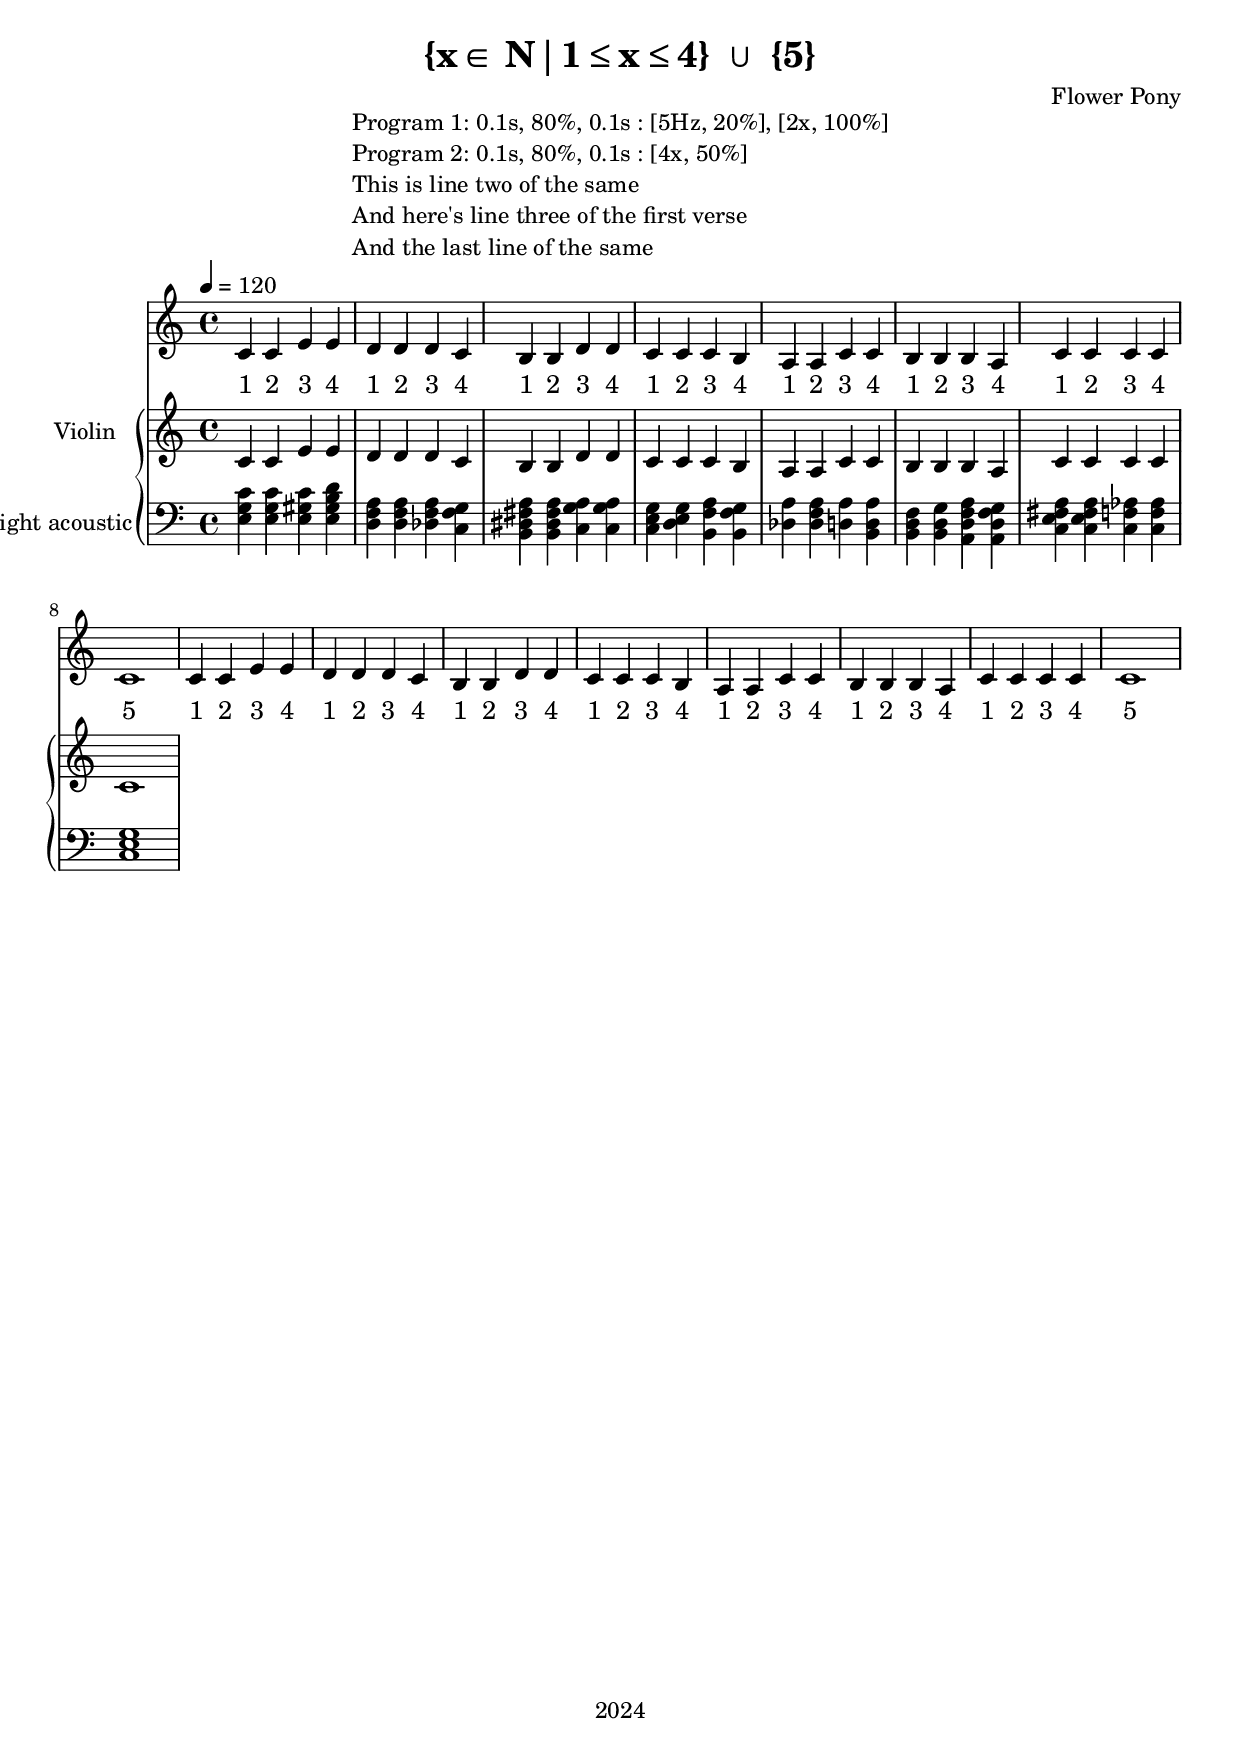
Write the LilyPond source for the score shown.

\version "2.21.0"

\header {
 date = "2024"
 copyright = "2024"
 title = "{x∈ N∣1≤x≤4} ∪ {5}"
 composer = "Flower Pony"
}

lyricsPattern =  \lyricmode {
  "1"4 "2"4 "3"4 "4"4
}

lyricsSection = \lyricmode { \lyricsPattern  
                                \lyricsPattern 
                                \lyricsPattern 
                                \lyricsPattern 
                                \lyricsPattern
                                \lyricsPattern
                                \lyricsPattern
                                "5"1  } 

melodyPattern = { c'4 c'4 e'4 e'4 
                  d'4 d'4 d'4 c'4 
                                          b4  b4  d'4 d'4 
                                          c'4 c'4 c'4 b4 
                                          a4  a4  c'4 c'4 
                                          b4  b4  b4  a4
                                          c'4  c'4  c'4  c'4
                                          c'1 }


\book {

\markup {
  \fill-line {
    ""
    {
      \column {
        \left-align {
          "Program 1: 0.1s, 80%, 0.1s : [5Hz, 20%], [2x, 100%]"
          "Program 2: 0.1s, 80%, 0.1s : [4x, 50%]"
          "This is line two of the same"
          "And here's line three of the first verse"
          "And the last line of the same"
        }
      }
    }
    ""
  }
}

  \score {
  <<
    \new Staff = "singer" <<
      \new Voice = "vocal" { \time 4/4  \melodyPattern
                                        \melodyPattern }
      \addlyrics { \time 4/4 

                    \lyricsSection
                    \lyricsSection }
                            
    >>
\new PianoStaff = "piano" <<
      \new Staff = "upper" \with {
  instrumentName = "Violin "
  shortInstrumentName = ""
}
{
        \set Staff.midiInstrument = "acoustic grand"
        \tempo 4 = 120 % This sets the quarter note (crotchet) to 120 BPM

       \clef treble 
        \time 4/4 


                                        { c'4 c'4 e'4 e'4 
                                          d'4 d'4 d'4 c'4 
                                          b4  b4  d'4 d'4 
                                          c'4 c'4 c'4 b4 
                                          a4  a4  c'4 c'4 
                                          b4  b4  b4  a4
                                          c'4  c'4  c'4  c'4
                                          c'1}
      }
      \new Staff = "lower" 
\with {
  instrumentName = "bright acoustic"
  shortInstrumentName = ""
} { 
        \set Staff.midiInstrument = "flute"
        \tempo 4 = 120 % This sets the quarter note (crotchet) to 120 BPM

        \clef bass 
        \time 4/4 { 
          <e g c'>4 <e g c'>4 <e gis c'>4 <e gis b d'>4
          <d f a>4 <d f a>4  <des f a>4 <c f g>4
          <b, dis fis a>4 <b, dis fis a>4 <c g a>4 <c g a>4
          <c e g>4 <d e g>4 <b, f a>4 <b, f g>4 
          <a des>4 <a f des>4 <a d>4 <b, a d>4 
          <b, d f>4 <b, d g>4 <a, d f a>4 <a, d f g>4
          <c e fis a>4 <c e fis a>4 <c f aes>4 <c f aes>4
          <c e g>1} 
      }
    >>


  >>
  \layout { }
  \midi { }
  }
}
